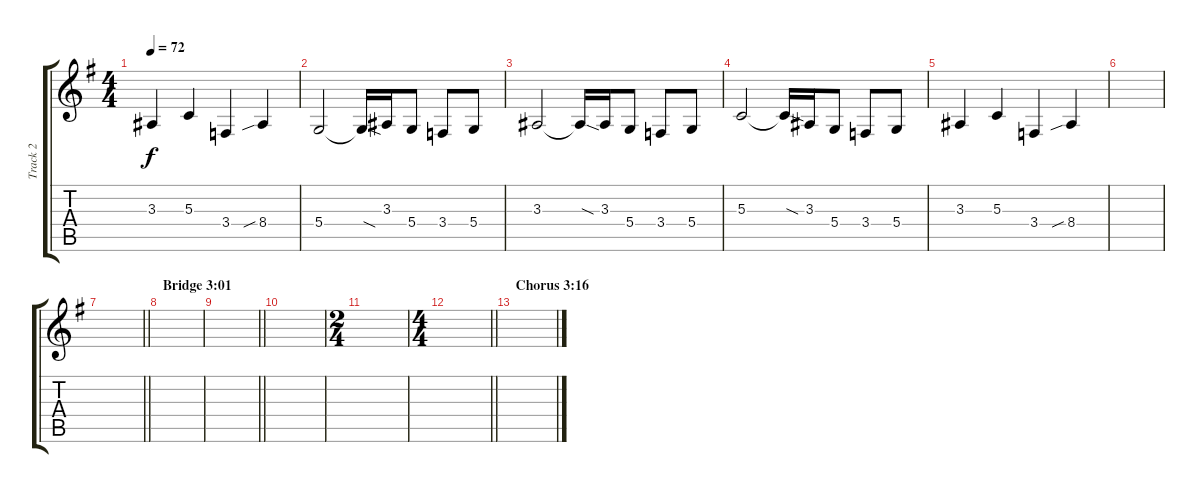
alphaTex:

\track ("Track 2" "Track 2") {instrument brightacousticpiano}
\staff {score tabs}
\tuning (E4 B3 G3 D3 A2 E2) {hide}
\ts (4 4)
\tempo 72
\clef g2
\ks g
3.3.4{dy f} 5.3.4 3.4.4 8.4{sib}.4 |
5.4.2 5.4{sod t}.16 3.3.16 5.4.8 3.4.8 5.4.8 |
3.3.2 3.3{sod t}.16 3.3.16 5.4.8 3.4.8 5.4.8 |
5.3.2 5.3{sod t}.16 3.3.16 5.4.8 3.4.8 5.4.8 |
3.3.4 5.3.4 3.4.4 8.4{sib}.4 |
|
\barLineRight lightlight
|
\section ("" "Bridge 3:01")
|
\barLineRight lightlight
|
|
\ts (2 4)
|
\ts (4 4)
\barLineRight lightlight
|
\section ("" "Chorus 3:16")
